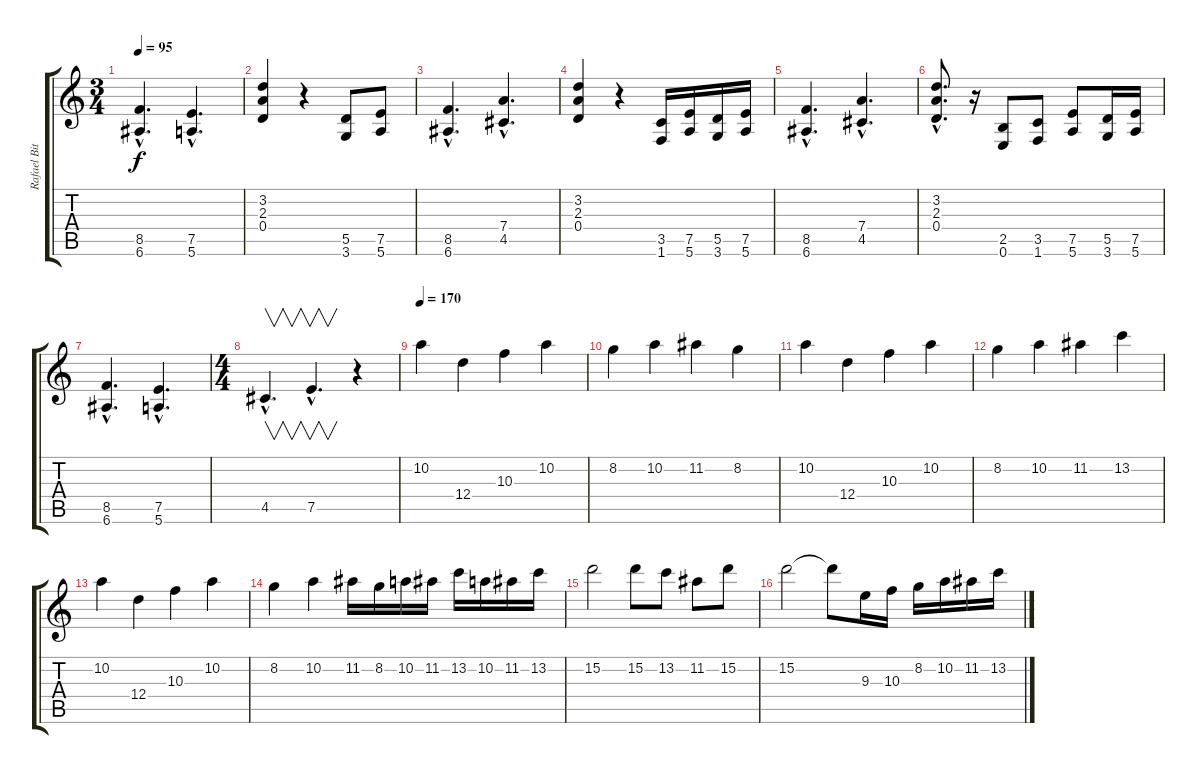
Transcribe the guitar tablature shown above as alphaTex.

\track ("Rafael Bittencourt" "Rafael Bit") {instrument distortionguitar}
\staff {score tabs}
\tuning (E4 B3 G3 D3 A2 E2) {hide}
\ts (3 4)
\tempo 95
\clef g2
\ks c
(8.5{hac} 6.6{hac}).4{d dy f} (7.5{hac} 5.6{hac}).4{d} |
(3.2 2.3 0.4).4 r.4 (5.5 3.6).8 (7.5 5.6).8 |
(8.5{hac} 6.6{hac}).4{d} (7.4{hac} 4.5{hac}).4{d} |
(3.2 2.3 0.4).4 r.4 (3.5 1.6).16 (7.5 5.6).16 (5.5 3.6).16 (7.5 5.6).16 |
(8.5{hac} 6.6{hac}).4{d} (7.4{hac} 4.5{hac}).4{d} |
(3.2{hac} 2.3{hac} 0.4{hac}).8{d} r.16 (2.5 0.6).8 (3.5 1.6).8 (7.5 5.6).8 (5.5 3.6).16 (7.5 5.6).16 |
(8.5{hac} 6.6{hac}).4{d} (7.5{hac} 5.6{hac}).4{d} |
\ts (4 4)
4.5{hac}.4{v d} 7.5{hac}.4{v d} r.4 |
\tempo 170
10.2.4 12.4.4 10.3.4 10.2.4 |
8.2.4 10.2.4 11.2.4 8.2.4 |
10.2.4 12.4.4 10.3.4 10.2.4 |
8.2.4 10.2.4 11.2.4 13.2.4 |
10.2.4 12.4.4 10.3.4 10.2.4 |
8.2.4 10.2.4 11.2.16 8.2.16 10.2.16 11.2.16 13.2.16 10.2.16 11.2.16 13.2.16 |
15.2.2 15.2.8 13.2.8 11.2.8 15.2.8 |
15.2.2 15.2{t}.8 9.3.16 10.3.16 8.2.16 10.2.16 11.2.16 13.2.16
